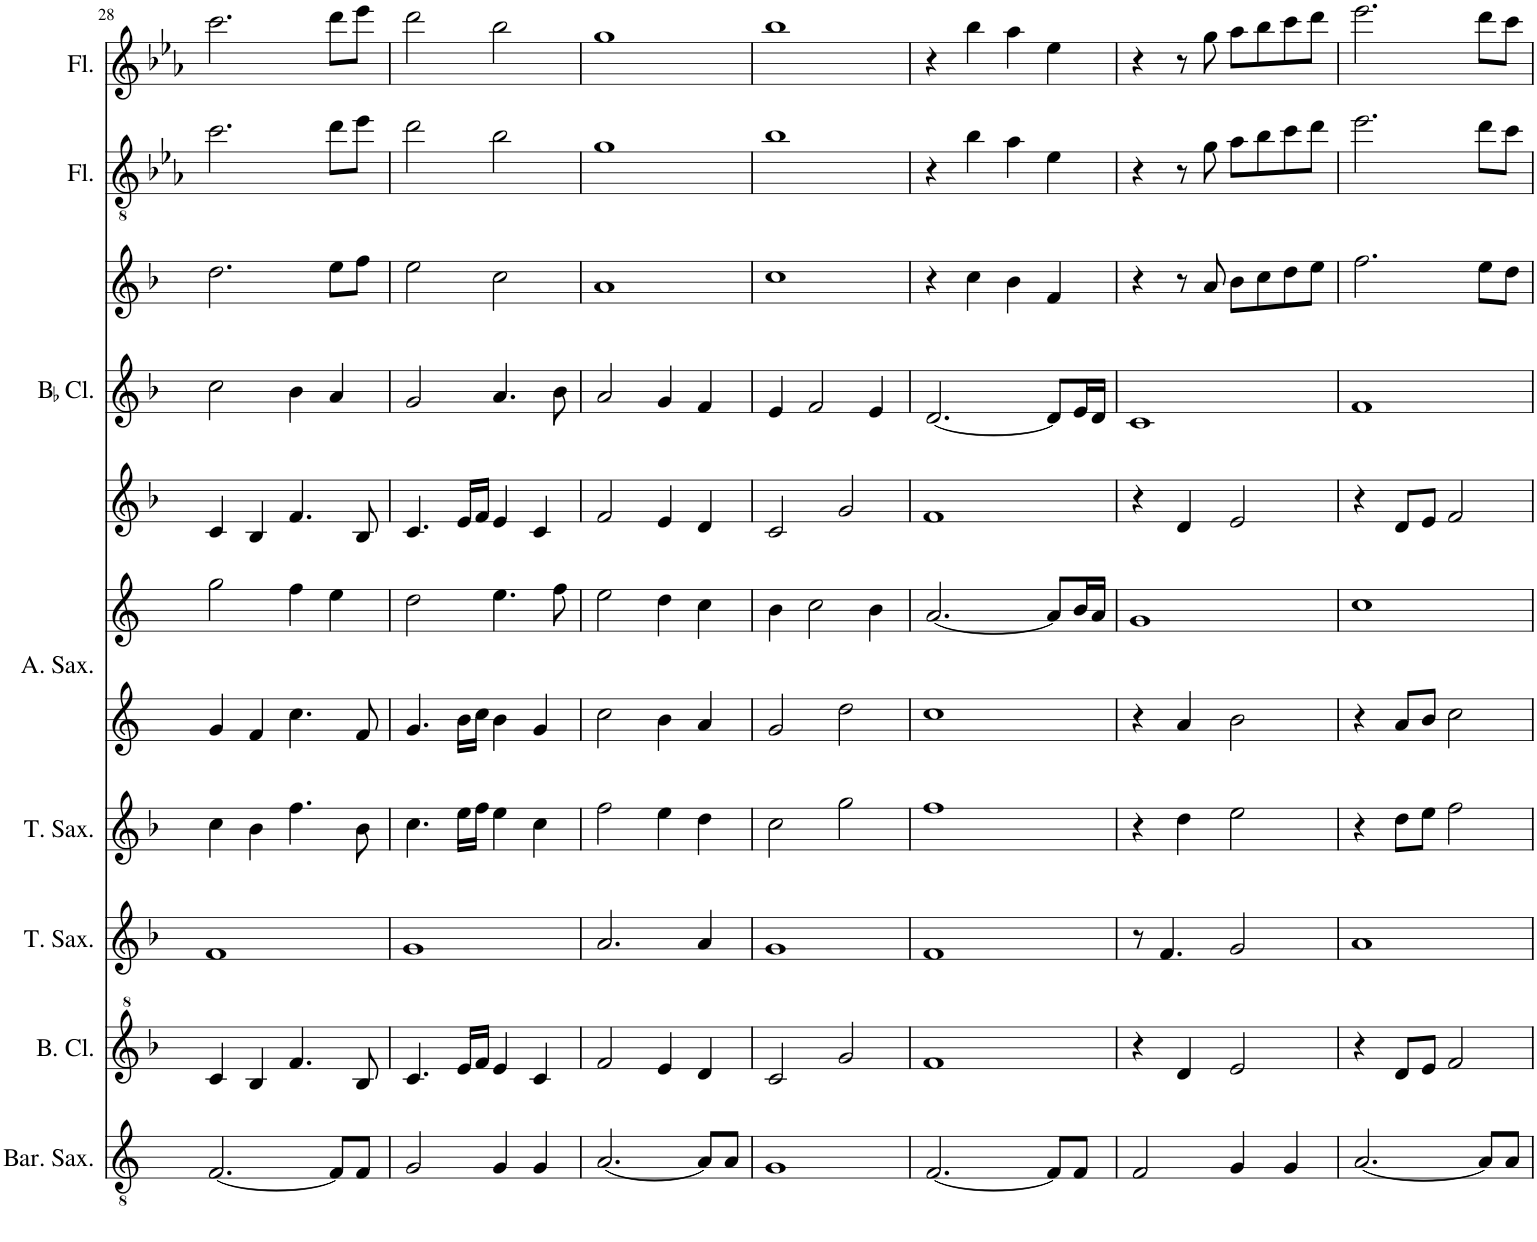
**kern	**kern	**kern	**kern	**kern	**kern	**kern	**kern	**kern	**kern	**kern
*part8	*part7	*part6	*part5	*part4	*part4	*part3	*part3	*part3	*part2	*part1
*staff11	*staff10	*staff9	*staff8	*staff7	*staff6	*staff5	*staff4	*staff3	*staff2	*staff1
*I"Baritone Saxophone	*I"Bass Clarinet	*I"Tenor Saxophone	*I"Tenor Saxophone	*I"Alto Saxophone	*	*I"BaccidentalFlat Clarinet	*	*	*I"Flute	*I"Flute
*I'Bar. Sax.	*I'B. Cl.	*I'T. Sax.	*I'T. Sax.	*I'A. Sax.	*	*I'BaccidentalFlat Cl.	*	*	*I'Fl.	*I'Fl.
!!LO:PB:g=z
*clefGv2	*clefG^2	*clefG2	*clefG2	*clefG2	*clefG2	*clefG2	*clefG2	*clefG2	*clefGv2	*clefG2
*Trd12c21	*Trd8c14	*Trd8c14	*Trd8c14	*Trd5c9	*Trd5c9	*Trd1c2	*Trd1c2	*Trd1c2	*	*
*k[]	*k[b-]	*k[b-]	*k[b-]	*k[]	*k[]	*k[b-]	*k[b-]	*k[b-]	*k[b-e-a-]	*k[b-e-a-]
*M4/4	*M4/4	*M4/4	*M4/4	*M4/4	*M4/4	*M4/4	*M4/4	*M4/4	*M4/4	*M4/4
=28	=28	=28	=28	=28	=28	=28	=28	=28	=28	=28
[2.F/	4cc/	1f	4cc\	4g/	2gg\	4c/	2cc\	2.dd\	2.cc\	2.ccc\
.	4b-/	.	4b-\	4f/	.	4B-/	.	.	.	.
.	4.ff/	.	4.ff\	4.cc\	4ff\	4.f/	4b-\	.	.	.
8F/L]	.	.	.	.	4ee\	.	4a/	8ee\L	8dd\L	8ddd\L
8F/J	8b-/	.	8b-\	8f/	.	8B-/	.	8ff\J	8ee-\J	8eee-\J
=29	=29	=29	=29	=29	=29	=29	=29	=29	=29	=29
2G/	4.cc/	1g	4.cc\	4.g/	2dd\	4.c/	2g/	2ee\	2dd\	2ddd\
.	16ee/LL	.	16ee\LL	16b\LL	.	16e/LL	.	.	.	.
.	16ff/JJ	.	16ff\JJ	16cc\JJ	.	16f/JJ	.	.	.	.
4G/	4ee/	.	4ee\	4b\	4.ee\	4e/	4.a/	2cc\	2b-\	2bb-\
4G/	4cc/	.	4cc\	4g/	.	4c/	.	.	.	.
.	.	.	.	.	8ff\	.	8b-\	.	.	.
=30	=30	=30	=30	=30	=30	=30	=30	=30	=30	=30
[2.A/	2ff/	2.a/	2ff\	2cc\	2ee\	2f/	2a/	1a	1g	1gg
.	4ee/	.	4ee\	4b\	4dd\	4e/	4g/	.	.	.
8A/L]	4dd/	4a/	4dd\	4a/	4cc\	4d/	4f/	.	.	.
8A/J	.	.	.	.	.	.	.	.	.	.
=31	=31	=31	=31	=31	=31	=31	=31	=31	=31	=31
1G	2cc/	1g	2cc\	2g/	4b\	2c/	4e/	1cc	1b-	1bb-
.	.	.	.	.	2cc\	.	2f/	.	.	.
.	2gg/	.	2gg\	2dd\	.	2g/	.	.	.	.
.	.	.	.	.	4b\	.	4e/	.	.	.
=32	=32	=32	=32	=32	=32	=32	=32	=32	=32	=32
[2.F/	1ff	1f	1ff	1cc	[2.a/	1f	[2.d/	4r	4r	4r
.	.	.	.	.	.	.	.	4cc\	4b-\	4bb-\
.	.	.	.	.	.	.	.	4b-\	4a-\	4aa-\
8F/L]	.	.	.	.	8a/L]	.	8d/L]	4f/	4e-\	4ee-\
8F/J	.	.	.	.	16b/L	.	16e/L	.	.	.
.	.	.	.	.	16a/JJ	.	16d/JJ	.	.	.
=33	=33	=33	=33	=33	=33	=33	=33	=33	=33	=33
2F/	4r	8r	4r	4r	1g	4r	1c	4r	4r	4r
.	.	4.f/	.	.	.	.	.	.	.	.
.	4dd/	.	4dd\	4a/	.	4d/	.	8r	8r	8r
.	.	.	.	.	.	.	.	8a/	8g\	8gg\
4G/	2ee/	2g/	2ee\	2b\	.	2e/	.	8b-\L	8a-\L	8aa-\L
.	.	.	.	.	.	.	.	8cc\	8b-\	8bb-\
4G/	.	.	.	.	.	.	.	8dd\	8cc\	8ccc\
.	.	.	.	.	.	.	.	8ee\J	8dd\J	8ddd\J
=34	=34	=34	=34	=34	=34	=34	=34	=34	=34	=34
[2.A/	4r	1a	4r	4r	1cc	4r	1f	2.ff\	2.ee-\	2.eee-\
.	8dd/L	.	8dd\L	8a/L	.	8d/L	.	.	.	.
.	8ee/J	.	8ee\J	8b/J	.	8e/J	.	.	.	.
.	2ff/	.	2ff\	2cc\	.	2f/	.	.	.	.
8A/L]	.	.	.	.	.	.	.	8ee\L	8dd\L	8ddd\L
8A/J	.	.	.	.	.	.	.	8dd\J	8cc\J	8ccc\J
=	=	=	=	=	=	=	=	=	=	=
*-	*-	*-	*-	*-	*-	*-	*-	*-	*-	*-
